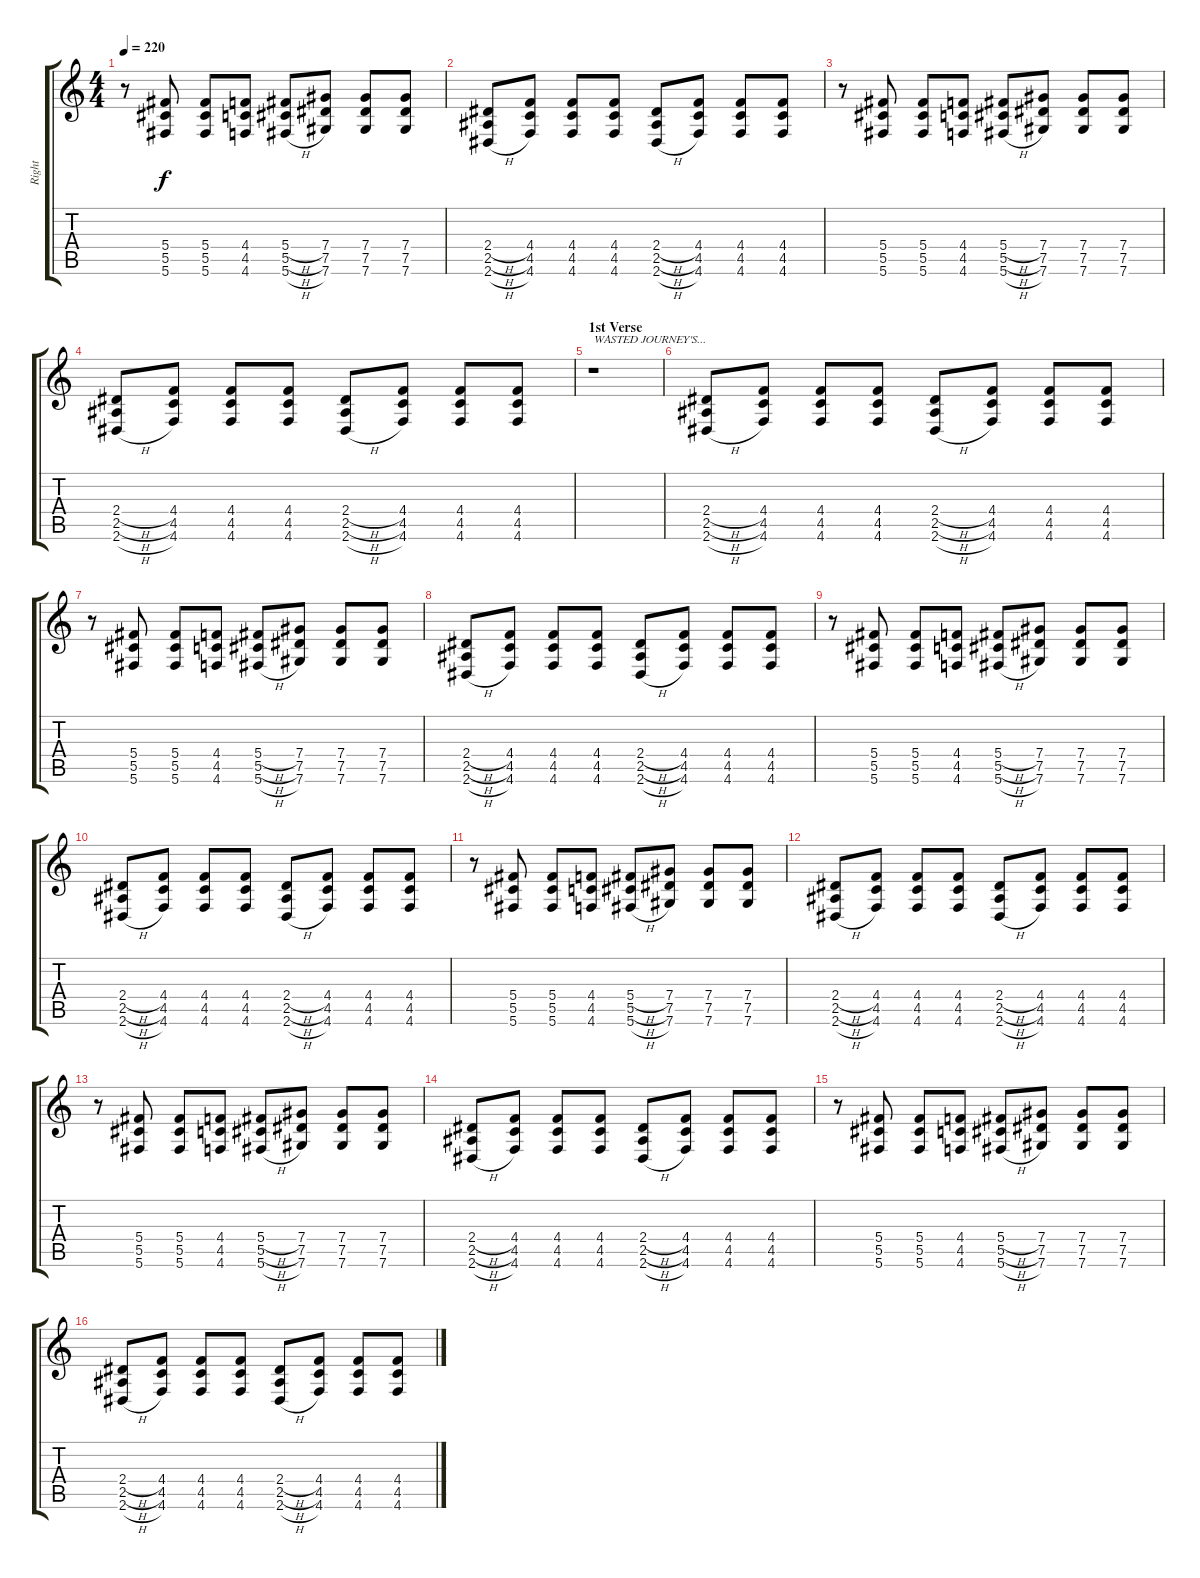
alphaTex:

\track ("Right" "Right") {instrument distortionguitar}
\staff {score tabs}
\tuning (Eb4 Bb3 Gb3 Db3 Ab2 Db2) {hide}
\ts (4 4)
\tempo 220
\clef g2
\ks c
r.8{dy f} (5.4 5.5 5.6).8 (5.4 5.5 5.6).8 (4.4 4.5 4.6).8 (5.4{h} 5.5{h} 5.6{h}).8 (7.4 7.5 7.6).8 (7.4 7.5 7.6).8 (7.4 7.5 7.6).8 |
(2.4{h} 2.5{h} 2.6{h}).8 (4.4 4.5 4.6).8 (4.4 4.5 4.6).8 (4.4 4.5 4.6).8 (2.4{h} 2.5{h} 2.6{h}).8 (4.4 4.5 4.6).8 (4.4 4.5 4.6).8 (4.4 4.5 4.6).8 |
r.8 (5.4 5.5 5.6).8 (5.4 5.5 5.6).8 (4.4 4.5 4.6).8 (5.4{h} 5.5{h} 5.6{h}).8 (7.4 7.5 7.6).8 (7.4 7.5 7.6).8 (7.4 7.5 7.6).8 |
(2.4{h} 2.5{h} 2.6{h}).8 (4.4 4.5 4.6).8 (4.4 4.5 4.6).8 (4.4 4.5 4.6).8 (2.4{h} 2.5{h} 2.6{h}).8 (4.4 4.5 4.6).8 (4.4 4.5 4.6).8 (4.4 4.5 4.6).8 |
\section ("" "1st Verse")
r.1{txt "WASTED JOURNEY'S..."} |
(2.4{h} 2.5{h} 2.6{h}).8 (4.4 4.5 4.6).8 (4.4 4.5 4.6).8 (4.4 4.5 4.6).8 (2.4{h} 2.5{h} 2.6{h}).8 (4.4 4.5 4.6).8 (4.4 4.5 4.6).8 (4.4 4.5 4.6).8 |
r.8 (5.4 5.5 5.6).8 (5.4 5.5 5.6).8 (4.4 4.5 4.6).8 (5.4{h} 5.5{h} 5.6{h}).8 (7.4 7.5 7.6).8 (7.4 7.5 7.6).8 (7.4 7.5 7.6).8 |
(2.4{h} 2.5{h} 2.6{h}).8 (4.4 4.5 4.6).8 (4.4 4.5 4.6).8 (4.4 4.5 4.6).8 (2.4{h} 2.5{h} 2.6{h}).8 (4.4 4.5 4.6).8 (4.4 4.5 4.6).8 (4.4 4.5 4.6).8 |
r.8 (5.4 5.5 5.6).8 (5.4 5.5 5.6).8 (4.4 4.5 4.6).8 (5.4{h} 5.5{h} 5.6{h}).8 (7.4 7.5 7.6).8 (7.4 7.5 7.6).8 (7.4 7.5 7.6).8 |
(2.4{h} 2.5{h} 2.6{h}).8 (4.4 4.5 4.6).8 (4.4 4.5 4.6).8 (4.4 4.5 4.6).8 (2.4{h} 2.5{h} 2.6{h}).8 (4.4 4.5 4.6).8 (4.4 4.5 4.6).8 (4.4 4.5 4.6).8 |
r.8 (5.4 5.5 5.6).8 (5.4 5.5 5.6).8 (4.4 4.5 4.6).8 (5.4{h} 5.5{h} 5.6{h}).8 (7.4 7.5 7.6).8 (7.4 7.5 7.6).8 (7.4 7.5 7.6).8 |
(2.4{h} 2.5{h} 2.6{h}).8 (4.4 4.5 4.6).8 (4.4 4.5 4.6).8 (4.4 4.5 4.6).8 (2.4{h} 2.5{h} 2.6{h}).8 (4.4 4.5 4.6).8 (4.4 4.5 4.6).8 (4.4 4.5 4.6).8 |
r.8 (5.4 5.5 5.6).8 (5.4 5.5 5.6).8 (4.4 4.5 4.6).8 (5.4{h} 5.5{h} 5.6{h}).8 (7.4 7.5 7.6).8 (7.4 7.5 7.6).8 (7.4 7.5 7.6).8 |
(2.4{h} 2.5{h} 2.6{h}).8 (4.4 4.5 4.6).8 (4.4 4.5 4.6).8 (4.4 4.5 4.6).8 (2.4{h} 2.5{h} 2.6{h}).8 (4.4 4.5 4.6).8 (4.4 4.5 4.6).8 (4.4 4.5 4.6).8 |
r.8 (5.4 5.5 5.6).8 (5.4 5.5 5.6).8 (4.4 4.5 4.6).8 (5.4{h} 5.5{h} 5.6{h}).8 (7.4 7.5 7.6).8 (7.4 7.5 7.6).8 (7.4 7.5 7.6).8 |
(2.4{h} 2.5{h} 2.6{h}).8 (4.4 4.5 4.6).8 (4.4 4.5 4.6).8 (4.4 4.5 4.6).8 (2.4{h} 2.5{h} 2.6{h}).8 (4.4 4.5 4.6).8 (4.4 4.5 4.6).8 (4.4 4.5 4.6).8
